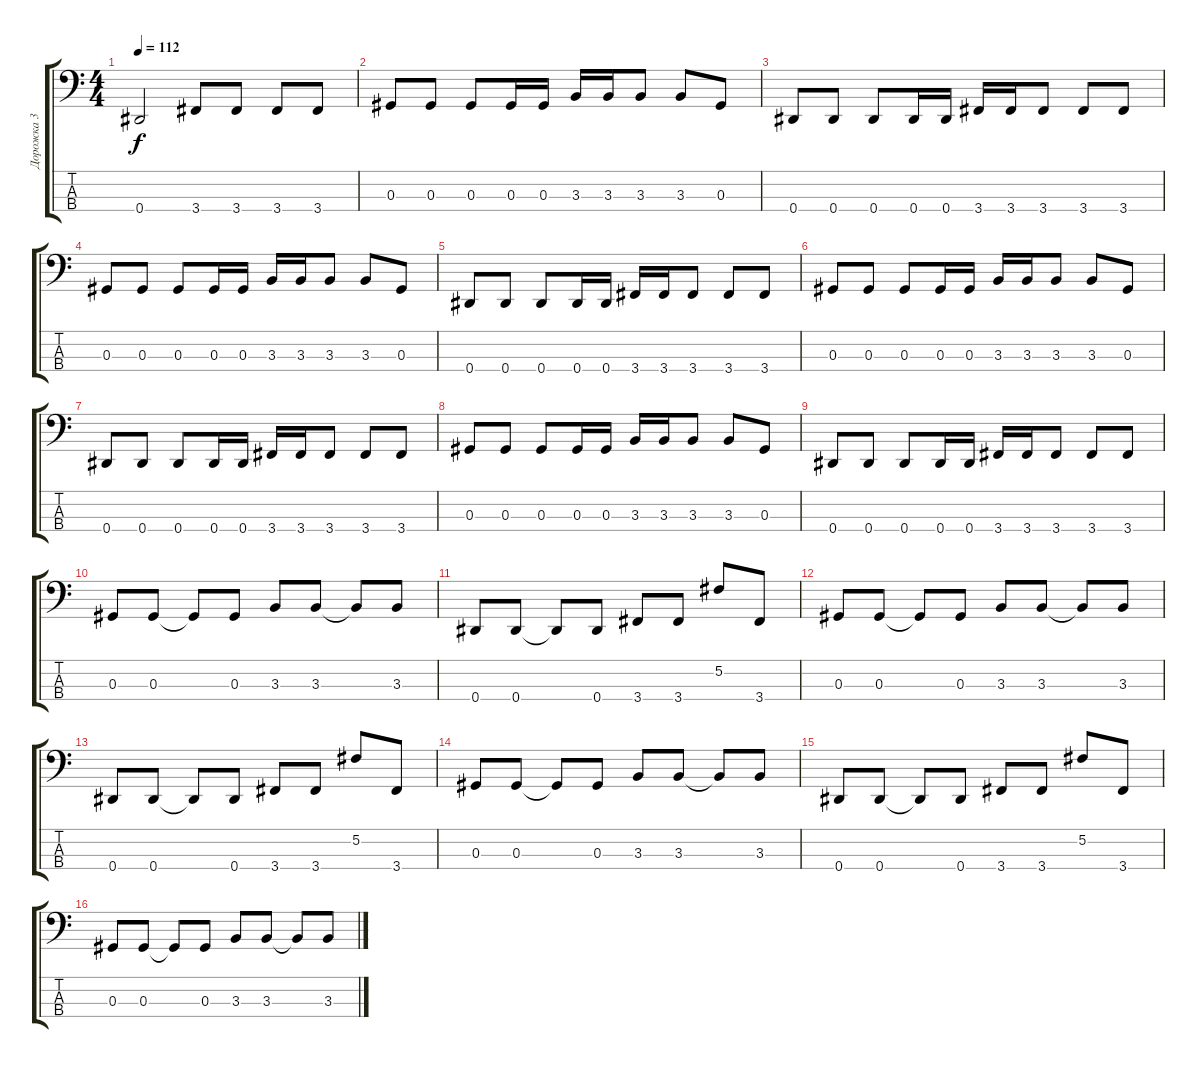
\track ("Дорожка 3" "Дорожка 3") {instrument electricbassfinger}
\staff {score tabs}
\tuning (Gb2 Db2 Ab1 Eb1) {hide}
\ts (4 4)
\tempo 112
\clef f4
\ks c
0.4.2{dy f} 3.4.8 3.4.8 3.4.8 3.4.8 |
0.3.8 0.3.8 0.3.8 0.3.16 0.3.16 3.3.16 3.3.16 3.3.8 3.3.8 0.3.8 |
0.4.8 0.4.8 0.4.8 0.4.16 0.4.16 3.4.16 3.4.16 3.4.8 3.4.8 3.4.8 |
0.3.8 0.3.8 0.3.8 0.3.16 0.3.16 3.3.16 3.3.16 3.3.8 3.3.8 0.3.8 |
0.4.8 0.4.8 0.4.8 0.4.16 0.4.16 3.4.16 3.4.16 3.4.8 3.4.8 3.4.8 |
0.3.8 0.3.8 0.3.8 0.3.16 0.3.16 3.3.16 3.3.16 3.3.8 3.3.8 0.3.8 |
0.4.8 0.4.8 0.4.8 0.4.16 0.4.16 3.4.16 3.4.16 3.4.8 3.4.8 3.4.8 |
0.3.8 0.3.8 0.3.8 0.3.16 0.3.16 3.3.16 3.3.16 3.3.8 3.3.8 0.3.8 |
0.4.8 0.4.8 0.4.8 0.4.16 0.4.16 3.4.16 3.4.16 3.4.8 3.4.8 3.4.8 |
0.3.8 0.3.8 0.3{t}.8 0.3.8 3.3.8 3.3.8 3.3{t}.8 3.3.8 |
0.4.8 0.4.8 0.4{t}.8 0.4.8 3.4.8 3.4.8 5.2.8 3.4.8 |
0.3.8 0.3.8 0.3{t}.8 0.3.8 3.3.8 3.3.8 3.3{t}.8 3.3.8 |
0.4.8 0.4.8 0.4{t}.8 0.4.8 3.4.8 3.4.8 5.2.8 3.4.8 |
0.3.8 0.3.8 0.3{t}.8 0.3.8 3.3.8 3.3.8 3.3{t}.8 3.3.8 |
0.4.8 0.4.8 0.4{t}.8 0.4.8 3.4.8 3.4.8 5.2.8 3.4.8 |
0.3.8 0.3.8 0.3{t}.8 0.3.8 3.3.8 3.3.8 3.3{t}.8 3.3.8
